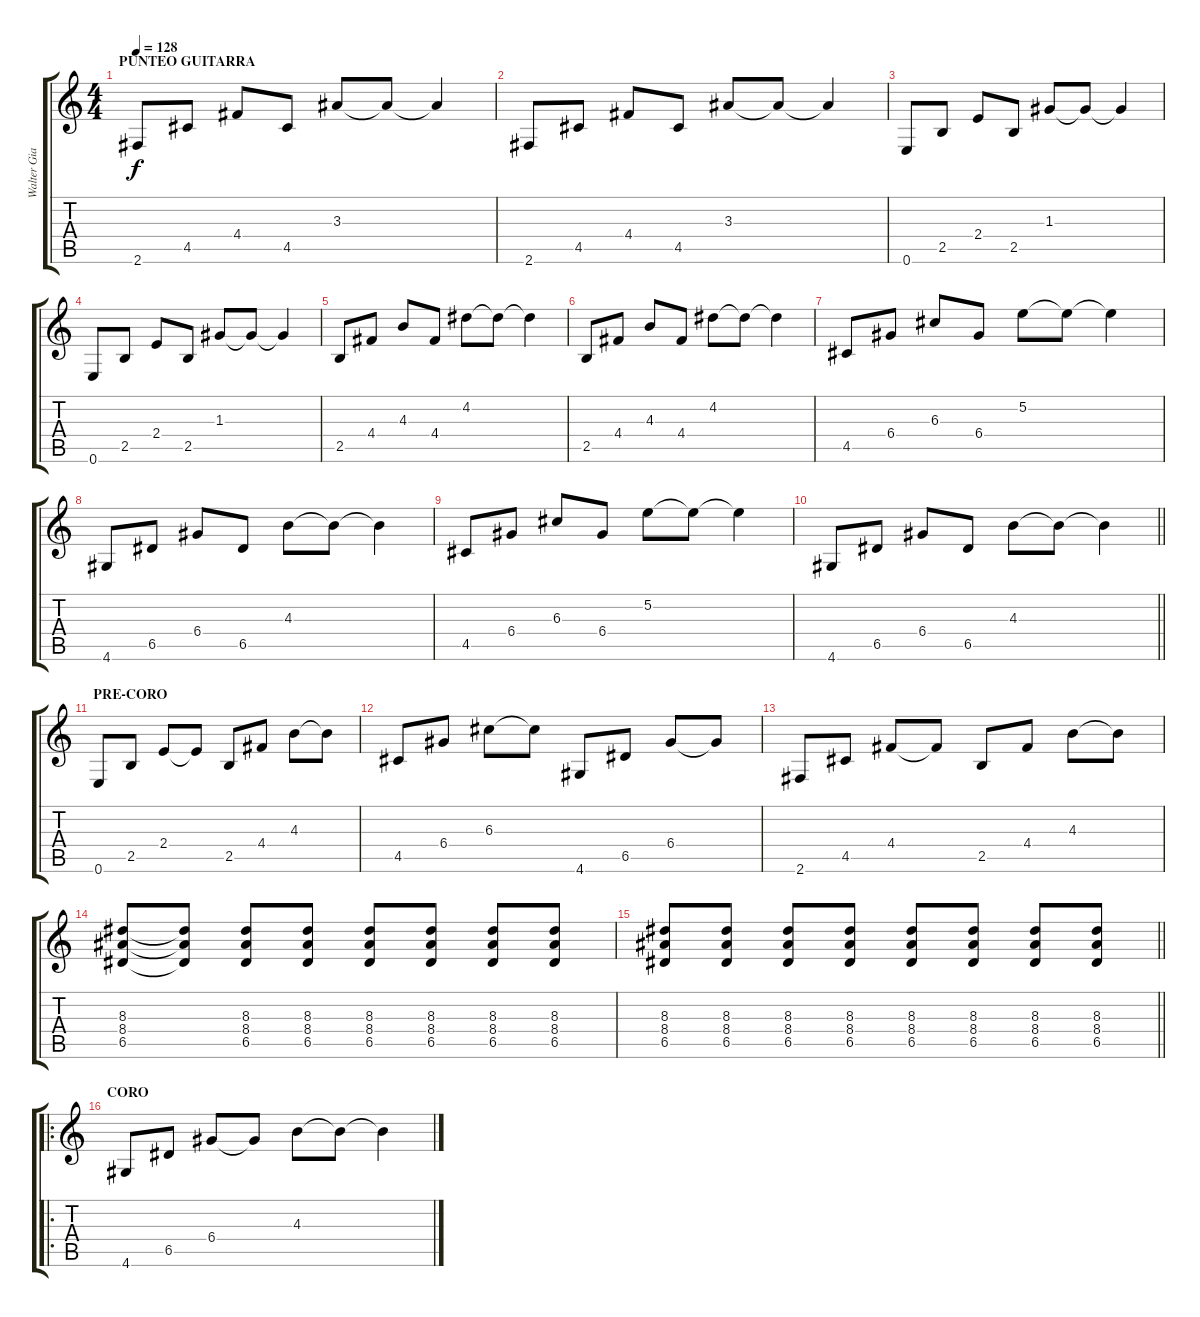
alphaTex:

\track ("Walter Giardino (ritmica)" "Walter Gia") {instrument overdrivenguitar}
\staff {score tabs}
\tuning (E4 B3 G3 D3 A2 E2) {hide}
\ts (4 4)
\section ("" "PUNTEO GUITARRA")
\tempo 128
\clef g2
\ks c
2.6.8{dy f} 4.5.8 4.4.8 4.5.8 3.3.8 3.3{t}.8 3.3{t}.4 |
2.6.8 4.5.8 4.4.8 4.5.8 3.3.8 3.3{t}.8 3.3{t}.4 |
0.6.8 2.5.8 2.4.8 2.5.8 1.3.8 1.3{t}.8 1.3{t}.4 |
0.6.8 2.5.8 2.4.8 2.5.8 1.3.8 1.3{t}.8 1.3{t}.4 |
2.5.8 4.4.8 4.3.8 4.4.8 4.2.8 4.2{t}.8 4.2{t}.4 |
2.5.8 4.4.8 4.3.8 4.4.8 4.2.8 4.2{t}.8 4.2{t}.4 |
4.5.8 6.4.8 6.3.8 6.4.8 5.2.8 5.2{t}.8 5.2{t}.4 |
4.6.8 6.5.8 6.4.8 6.5.8 4.3.8 4.3{t}.8 4.3{t}.4 |
4.5.8 6.4.8 6.3.8 6.4.8 5.2.8 5.2{t}.8 5.2{t}.4 |
\barLineRight lightlight
4.6.8 6.5.8 6.4.8 6.5.8 4.3.8 4.3{t}.8 4.3{t}.4 |
\section ("" "PRE-CORO")
0.6.8 2.5.8 2.4.8 2.4{t}.8 2.5.8 4.4.8 4.3.8 4.3{t}.8 |
4.5.8 6.4.8 6.3.8 6.3{t}.8 4.6.8 6.5.8 6.4.8 6.4{t}.8 |
2.6.8 4.5.8 4.4.8 4.4{t}.8 2.5.8 4.4.8 4.3.8 4.3{t}.8 |
(8.3 8.4 6.5).8 (8.3{t} 8.4{t} 6.5{t}).8 (8.3 8.4 6.5).8 (8.3 8.4 6.5).8 (8.3 8.4 6.5).8 (8.3 8.4 6.5).8 (8.3 8.4 6.5).8 (8.3 8.4 6.5).8 |
\barLineRight lightlight
(8.3 8.4 6.5).8 (8.3 8.4 6.5).8 (8.3 8.4 6.5).8 (8.3 8.4 6.5).8 (8.3 8.4 6.5).8 (8.3 8.4 6.5).8 (8.3 8.4 6.5).8 (8.3 8.4 6.5).8 |
\ro
\section ("" "CORO")
4.6.8 6.5.8 6.4.8 6.4{t}.8 4.3.8 4.3{t}.8 4.3{t}.4
